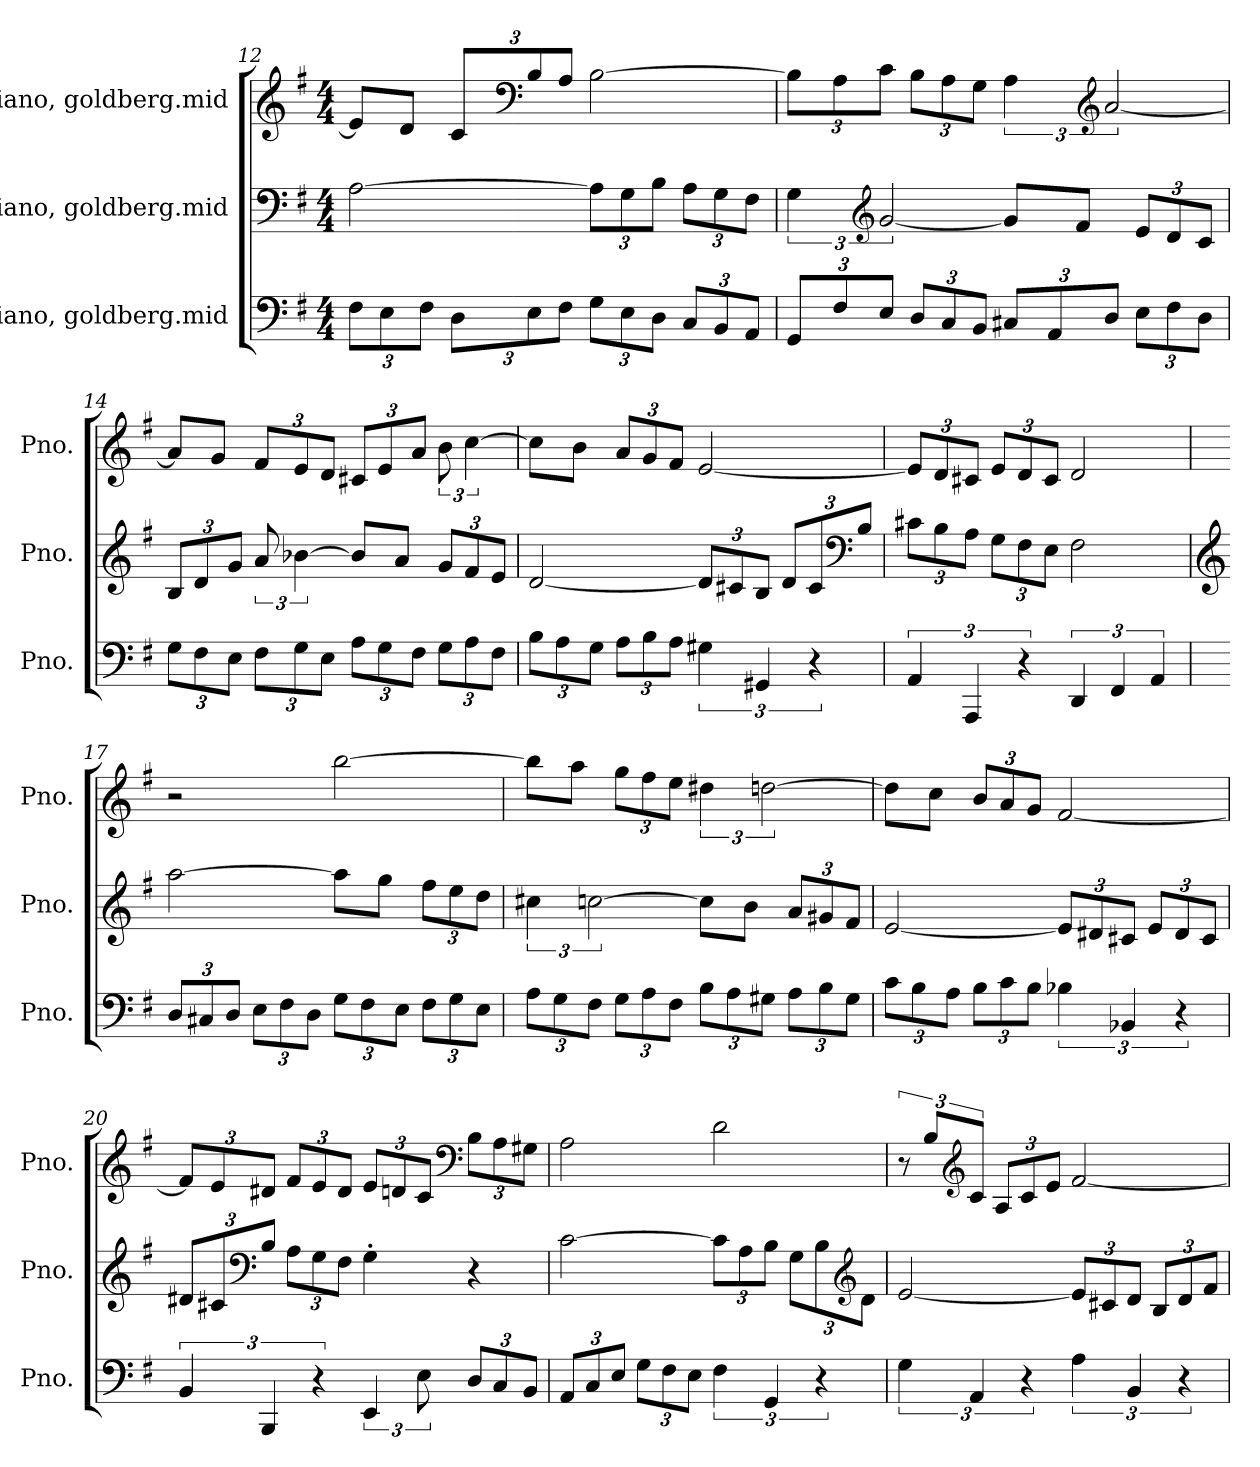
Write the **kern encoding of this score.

**kern	**kern	**kern
*part3	*part2	*part1
*staff3	*staff2	*staff1
*I"Piano, goldberg.mid	*I"Piano, goldberg.mid	*I"Piano, goldberg.mid
*I'Pno.	*I'Pno.	*I'Pno.
*clefF4	*clefF4	*clefG2
*k[f#]	*k[f#]	*k[f#]
*M4/4	*M4/4	*M4/4
*Xbrackettup	*	*
=12	=12	=12
12F#\L	[2A\	8e/L]
12E\	.	.
.	.	8d/J
12F#\J	.	.
*	*	*Xbrackettup
12D\L	.	12c/L
*	*	*clefF4
12E\	.	12B/
12F#\J	.	12A/J
*	*Xbrackettup	*
12G\L	12A\L]	[2B\
12E\	12G\	.
12D\J	12B\J	.
12C/L	12A\L	.
12BB/	12G\	.
12AA/J	12F#\J	.
=13	=13	=13
*	*brackettup	*
12GG/L	6G\	12B\L]
12F#/	.	12A\
*	*clefG2	*
12E/J	[3g/	12c\J
12D/L	.	12B\L
12C/	.	12A\
12BB/J	.	12G\J
*	*	*brackettup
12C#X/L	8g/L]	6A\
12AA/	.	.
.	8f#/J	.
*	*	*clefG2
12D/J	.	[3a/
*	*Xbrackettup	*
12E\L	12e/L	.
12F#\	12d/	.
12D\J	12c/J	.
!!LO:LB:g=z
=14	=14	=14
12G\L	12B/L	8a/L]
12F#\	12d/	.
.	.	8g/J
12E\J	12g/J	.
*	*brackettup	*Xbrackettup
12F#\L	12a/	12f#/L
12G\	[6b-X\	12e/
12E\J	.	12d/J
12A\L	8b-/L]	12c#X/L
12G\	.	12e/
.	8a/J	.
12F#\J	.	12a/J
*	*Xbrackettup	*brackettup
12G\L	12g/L	12b\
12A\	12f#/	[6cc\
12F#\J	12e/J	.
=15	=15	=15
12B\L	[2d/	8cc\L]
12A\	.	.
.	.	8b\J
12G\J	.	.
*	*	*Xbrackettup
12A\L	.	12a/L
12B\	.	12g/
12A\J	.	12f#/J
*brackettup	*	*
6G#X\	12d/L]	[2e/
.	12c#X/	.
6GG#X/	12B/J	.
.	12d/L	.
6r	12c#/	.
*	*clefF4	*
.	12B/J	.
=16	=16	=16
6AA/	12c#X\L	12e/L]
.	12B\	12d/
6AAA/	12A\J	12c#X/J
.	12G\L	12e/L
6r	12F#\	12d/
.	12E\J	12c#/J
6DD/	2F#\	2d/
6FF#/	.	.
6AA/	.	.
!!LO:LB:g=z
=17	=17	=17
*	*clefG2	*
*Xbrackettup	*	*
12D/L	[2aa\	2r
12C#X/	.	.
12D/J	.	.
12E\L	.	.
12F#\	.	.
12D\J	.	.
12G\L	8aa\L]	[2bb\
12F#\	.	.
.	8gg\J	.
12E\J	.	.
12F#\L	12ff#\L	.
12G\	12ee\	.
12E\J	12dd\J	.
=18	=18	=18
*	*brackettup	*
12A\L	6cc#X\	8bb\L]
12G\	.	.
.	.	8aa\J
12F#\J	[3ccn\	.
12G\L	.	12gg\L
12A\	.	12ff#\
12F#\J	.	12ee\J
*	*	*brackettup
12B\L	8cc\L]	6dd#X\
12A\	.	.
.	8b\J	.
12G#X\J	.	[3ddn\
*	*Xbrackettup	*
12A\L	12a/L	.
12B\	12g#X/	.
12G#\J	12f#/J	.
=19	=19	=19
12c\L	[2e/	8dd\L]
12B\	.	.
.	.	8cc\J
12A\J	.	.
*	*	*Xbrackettup
12B\L	.	12b/L
12c\	.	12a/
12B\J	.	12g/J
*brackettup	*	*
6B-X\	12e/L]	[2f#/
.	12d#X/	.
6BB-X/	12c#X/J	.
.	12e/L	.
6r	12d#/	.
.	12c#/J	.
!!LO:LB:g=z
=20	=20	=20
6BB/	12d#X/L	12f#/L]
.	12c#X/	12e/
*	*clefF4	*
6BBB/	12B/J	12d#X/J
.	12A\L	12f#/L
6r	12G\	12e/
.	12F#\J	12d#/J
6EE/	4G'\	12e/L
.	.	12dn/
12E\	.	12c/J
*	*	*clefF4
*Xbrackettup	*	*
12D/L	4r	12B\L
12C/	.	12A\
12BB/J	.	12G#X\J
=21	=21	=21
12AA/L	[2c\	2A\
12C/	.	.
12E/J	.	.
12G\L	.	.
12F#\	.	.
12E\J	.	.
*brackettup	*	*
6F#\	12c\L]	2d\
.	12A\	.
6GG/	12B\J	.
.	12G\L	.
6r	12B\	.
*	*clefG2	*
.	12d\J	.
!!LO:PB:g=z
=22	=22	=22
*	*	*brackettup
6G\	[2e/	12r
.	.	12B/L
*	*	*clefG2
6AA/	.	12c/J
*	*	*Xbrackettup
.	.	12A/L
6r	.	12c/
.	.	12e/J
6A\	12e/L]	[2f#/
.	12c#X/	.
6BB/	12d/J	.
.	12B/L	.
6r	12d/	.
.	12f#/J	.
=	=	=
*-	*-	*-
